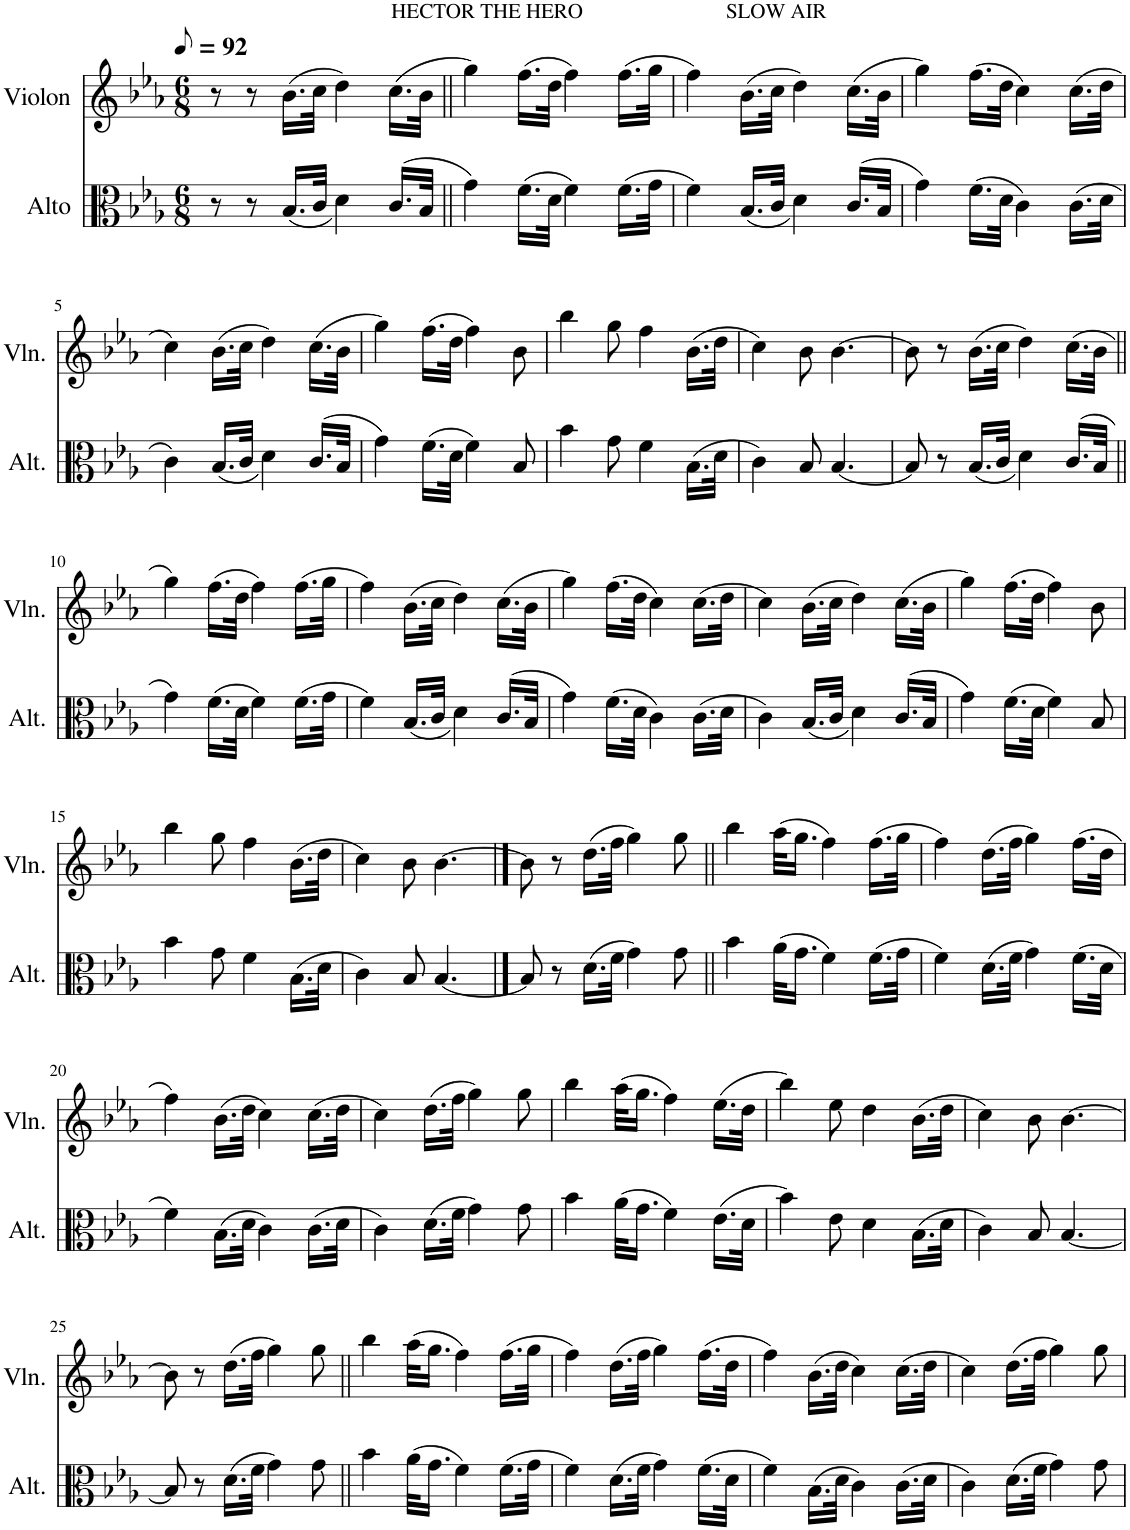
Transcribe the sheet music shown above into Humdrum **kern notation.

**kern	**kern
*part2	*part1
*staff2	*staff1
*I"Alto	*I"Violon
*I'Alt.	*I'Vln.
*clefC3	*clefG2
*k[b-e-a-]	*k[b-e-a-]
*M6/8	*M6/8
*MM46	*MM46
=1	=1
8r	8r
8r	8r
(<16.B-/LL	(16.b-\LL
32c/JJk	32cc\JJk
4d\)	4dd\)
(16.c/LL	(16.cc\LL
32B-/JJk	32b-\JJk
=2||	=2||
!	!LO:TX:a:t=HECTOR THE HERO
4g\)	4gg\)
(16.f\LL	(16.ff\LL
32d\JJk	32dd\JJk
4f\)	4ff\)
(16.f\LL	(16.ff\LL
32g\JJk	32gg\JJk
=3	=3
4f\)	4ff\)
(<16.B-/LL	(16.b-\LL
32c/JJk	32cc\JJk
!	!LO:TX:a:t=SLOW AIR
4d\)	4dd\)
(16.c/LL	(16.cc\LL
32B-/JJk	32b-\JJk
=4	=4
4g\)	4gg\)
(16.f\LL	(16.ff\LL
32d\JJk	32dd\JJk
4c\)	4cc\)
(16.c\LL	(16.cc\LL
32d\JJk	32dd\JJk
!!LO:LB:g=z
=5	=5
4c\)	4cc\)
(<16.B-/LL	(16.b-\LL
32c/JJk	32cc\JJk
4d\)	4dd\)
(16.c/LL	(16.cc\LL
32B-/JJk	32b-\JJk
=6	=6
4g\)	4gg\)
(16.f\LL	(16.ff\LL
32d\JJk	32dd\JJk
4f\)	4ff\)
8B-/	8b-\
=7	=7
4b-\	4bb-\
8g\	8gg\
4f\	4ff\
(16.B-\LL	(16.b-\LL
32d\JJk	32dd\JJk
=8	=8
4c\)	4cc\)
8B-/	8b-\
[4.B-/	[4.b-\
=9	=9
8B-/]	8b-\]
8r	8r
(<16.B-/LL	(16.b-\LL
32c/JJk	32cc\JJk
4d\)	4dd\)
(16.c/LL	(16.cc\LL
32B-/JJk	32b-\JJk
!!LO:LB:g=z
=10||	=10||
4g\)	4gg\)
(16.f\LL	(16.ff\LL
32d\JJk	32dd\JJk
4f\)	4ff\)
(16.f\LL	(16.ff\LL
32g\JJk	32gg\JJk
=11	=11
4f\)	4ff\)
(<16.B-/LL	(16.b-\LL
32c/JJk	32cc\JJk
4d\)	4dd\)
(16.c/LL	(16.cc\LL
32B-/JJk	32b-\JJk
=12	=12
4g\)	4gg\)
(16.f\LL	(16.ff\LL
32d\JJk	32dd\JJk
4c\)	4cc\)
(16.c\LL	(16.cc\LL
32d\JJk	32dd\JJk
=13	=13
4c\)	4cc\)
(<16.B-/LL	(16.b-\LL
32c/JJk	32cc\JJk
4d\)	4dd\)
(16.c/LL	(16.cc\LL
32B-/JJk	32b-\JJk
=14	=14
4g\)	4gg\)
(16.f\LL	(16.ff\LL
32d\JJk	32dd\JJk
4f\)	4ff\)
8B-/	8b-\
!!LO:LB:g=z
=15	=15
4b-\	4bb-\
8g\	8gg\
4f\	4ff\
(16.B-\LL	(16.b-\LL
32d\JJk	32dd\JJk
=16	=16
4c\)	4cc\)
8B-/	8b-\
[4.B-/	[4.b-\
==17	==17
8B-/]	8b-\]
8r	8r
(16.d\LL	(16.dd\LL
32f\JJk	32ff\JJk
4g\)	4gg\)
8g\	8gg\
=18||	=18||
4b-\	4bb-\
(32a-\KLL	(32aa-\KLL
16.g\JJ	16.gg\JJ
4f\)	4ff\)
(16.f\LL	(16.ff\LL
32g\JJk	32gg\JJk
=19	=19
4f\)	4ff\)
(16.d\LL	(16.dd\LL
32f\JJk	32ff\JJk
4g\)	4gg\)
(16.f\LL	(16.ff\LL
32d\JJk	32dd\JJk
!!LO:LB:g=z
=20	=20
4f\)	4ff\)
(16.B-\LL	(16.b-\LL
32d\JJk	32dd\JJk
4c\)	4cc\)
(16.c\LL	(16.cc\LL
32d\JJk	32dd\JJk
=21	=21
4c\)	4cc\)
(16.d\LL	(16.dd\LL
32f\JJk	32ff\JJk
4g\)	4gg\)
8g\	8gg\
=22	=22
4b-\	4bb-\
(32a-\KLL	(32aa-\KLL
16.g\JJ	16.gg\JJ
4f\)	4ff\)
(16.e-\LL	(16.ee-\LL
32d\JJk	32dd\JJk
=23	=23
4b-\)	4bb-\)
8e-\	8ee-\
4d\	4dd\
(16.B-\LL	(16.b-\LL
32d\JJk	32dd\JJk
=24	=24
4c\)	4cc\)
8B-/	8b-\
[4.B-/	[4.b-\
!!LO:LB:g=z
=25	=25
8B-/]	8b-\]
8r	8r
(16.d\LL	(16.dd\LL
32f\JJk	32ff\JJk
4g\)	4gg\)
8g\	8gg\
=26||	=26||
4b-\	4bb-\
(32a-\KLL	(32aa-\KLL
16.g\JJ	16.gg\JJ
4f\)	4ff\)
(16.f\LL	(16.ff\LL
32g\JJk	32gg\JJk
=27	=27
4f\)	4ff\)
(16.d\LL	(16.dd\LL
32f\JJk	32ff\JJk
4g\)	4gg\)
(16.f\LL	(16.ff\LL
32d\JJk	32dd\JJk
=28	=28
4f\)	4ff\)
(16.B-\LL	(16.b-\LL
32d\JJk	32dd\JJk
4c\)	4cc\)
(16.c\LL	(16.cc\LL
32d\JJk	32dd\JJk
=29	=29
4c\)	4cc\)
(16.d\LL	(16.dd\LL
32f\JJk	32ff\JJk
4g\)	4gg\)
8g\	8gg\
=	=
*-	*-
